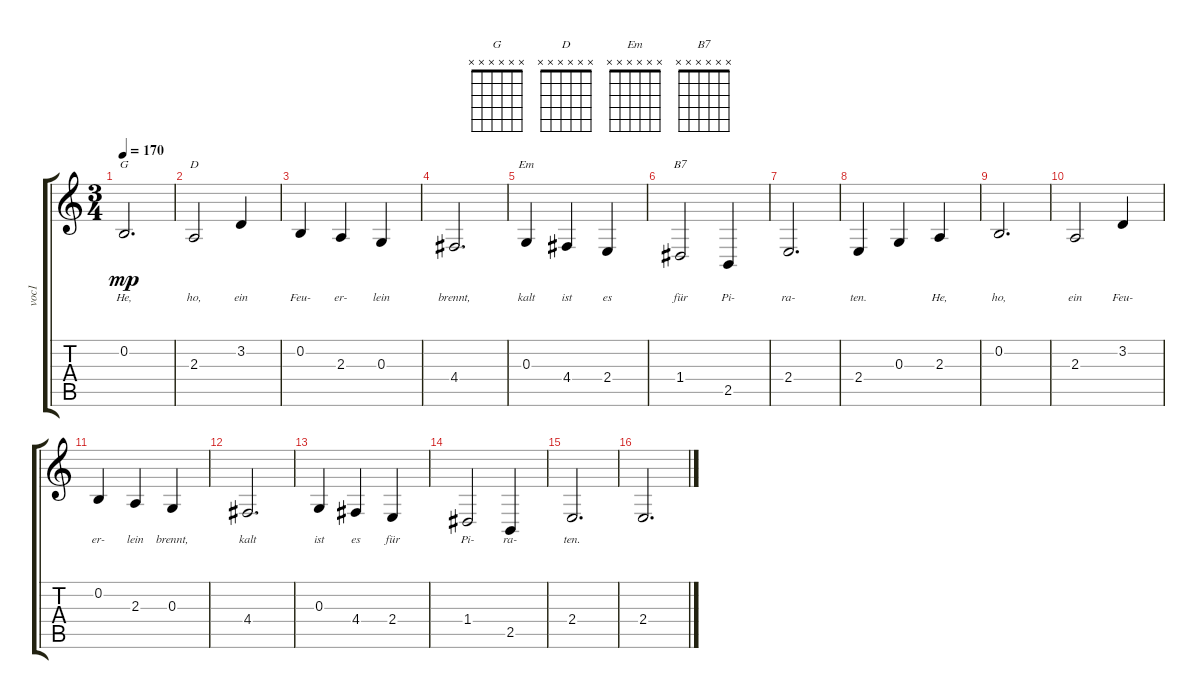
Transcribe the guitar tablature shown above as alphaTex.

\track ("voc1" "voc1") {instrument piccolo}
\staff {score tabs}
\tuning (E4 B3 G3 D3 A2 E2) {hide}
\chord ("G" x x x x x x)
\chord ("D" x x x x x x)
\chord ("Em" x x x x x x)
\chord ("B7" x x x x x x)
\ts (3 4)
\tempo 170
\clef g2
\ks c
0.2.2{d ch "G" lyrics (0 "He,") lyrics (1 "") lyrics (2 "") lyrics (3 "") lyrics (4 "") dy mp} |
2.3.2{ch "D" lyrics (0 "ho,") lyrics (1 "") lyrics (2 "") lyrics (3 "") lyrics (4 "")} 3.2.4{lyrics (0 "ein") lyrics (1 "") lyrics (2 "") lyrics (3 "") lyrics (4 "")} |
0.2.4{lyrics (0 "Feu-") lyrics (1 "") lyrics (2 "") lyrics (3 "") lyrics (4 "")} 2.3.4{lyrics (0 "er-") lyrics (1 "") lyrics (2 "") lyrics (3 "") lyrics (4 "")} 0.3.4{lyrics (0 "lein") lyrics (1 "") lyrics (2 "") lyrics (3 "") lyrics (4 "")} |
4.4.2{d lyrics (0 "brennt,") lyrics (1 "") lyrics (2 "") lyrics (3 "") lyrics (4 "")} |
0.3.4{ch "Em" lyrics (0 "kalt") lyrics (1 "") lyrics (2 "") lyrics (3 "") lyrics (4 "")} 4.4.4{lyrics (0 "ist") lyrics (1 "") lyrics (2 "") lyrics (3 "") lyrics (4 "")} 2.4.4{lyrics (0 "es") lyrics (1 "") lyrics (2 "") lyrics (3 "") lyrics (4 "")} |
1.4.2{ch "B7" lyrics (0 "für") lyrics (1 "") lyrics (2 "") lyrics (3 "") lyrics (4 "")} 2.5.4{lyrics (0 "Pi-") lyrics (1 "") lyrics (2 "") lyrics (3 "") lyrics (4 "")} |
2.4.2{d lyrics (0 "ra-") lyrics (1 "") lyrics (2 "") lyrics (3 "") lyrics (4 "")} |
2.4.4{lyrics (0 "ten.") lyrics (1 "") lyrics (2 "") lyrics (3 "") lyrics (4 "")} 0.3.4{lyrics (0 "") lyrics (1 "") lyrics (2 "") lyrics (3 "") lyrics (4 "")} 2.3.4{lyrics (0 "He,") lyrics (1 "") lyrics (2 "") lyrics (3 "") lyrics (4 "")} |
0.2.2{d lyrics (0 "ho,") lyrics (1 "") lyrics (2 "") lyrics (3 "") lyrics (4 "")} |
2.3.2{lyrics (0 "ein") lyrics (1 "") lyrics (2 "") lyrics (3 "") lyrics (4 "")} 3.2.4{lyrics (0 "Feu-") lyrics (1 "") lyrics (2 "") lyrics (3 "") lyrics (4 "")} |
0.2.4{lyrics (0 "er-") lyrics (1 "") lyrics (2 "") lyrics (3 "") lyrics (4 "")} 2.3.4{lyrics (0 "lein") lyrics (1 "") lyrics (2 "") lyrics (3 "") lyrics (4 "")} 0.3.4{lyrics (0 "brennt,") lyrics (1 "") lyrics (2 "") lyrics (3 "") lyrics (4 "")} |
4.4.2{d lyrics (0 "kalt") lyrics (1 "") lyrics (2 "") lyrics (3 "") lyrics (4 "")} |
0.3.4{lyrics (0 "ist") lyrics (1 "") lyrics (2 "") lyrics (3 "") lyrics (4 "")} 4.4.4{lyrics (0 "es") lyrics (1 "") lyrics (2 "") lyrics (3 "") lyrics (4 "")} 2.4.4{lyrics (0 "für") lyrics (1 "") lyrics (2 "") lyrics (3 "") lyrics (4 "")} |
1.4.2{lyrics (0 "Pi-") lyrics (1 "") lyrics (2 "") lyrics (3 "") lyrics (4 "")} 2.5.4{lyrics (0 "ra-") lyrics (1 "") lyrics (2 "") lyrics (3 "") lyrics (4 "")} |
2.4.2{d lyrics (0 "ten.") lyrics (1 "") lyrics (2 "") lyrics (3 "") lyrics (4 "")} |
2.4.2{d}
